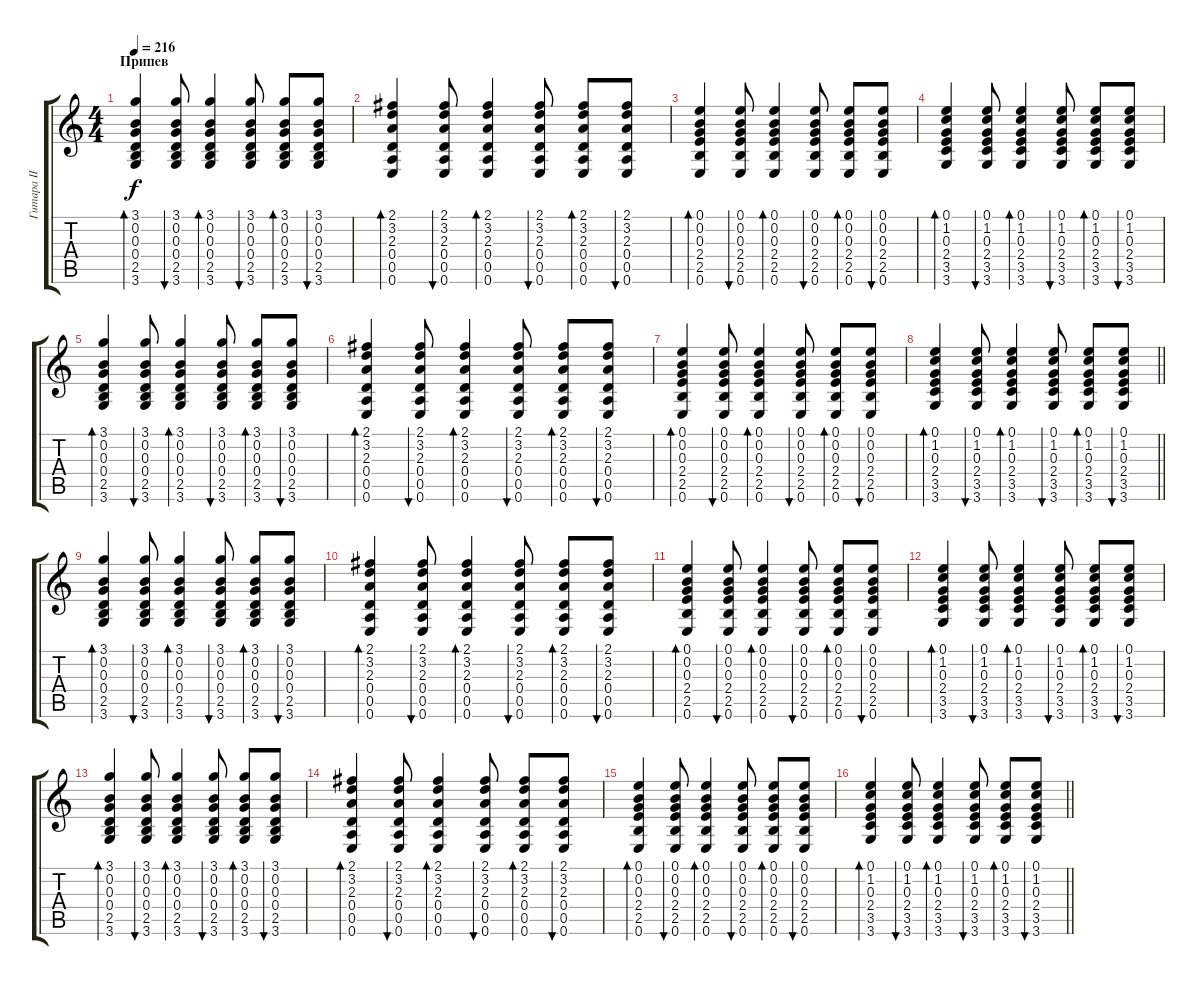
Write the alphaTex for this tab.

\track ("Гитара II" "Гитара II") {instrument electricguitarclean}
\staff {score tabs}
\tuning (E4 B3 G3 D3 A2 E2) {hide}
\ts (4 4)
\section ("" "Припев")
\tempo 216
\clef g2
\ks c
(3.1 0.2 0.3 0.4 2.5 3.6).4{bd 60 dy f} (3.1 0.2 0.3 0.4 2.5 3.6).8{bu 60} (3.1 0.2 0.3 0.4 2.5 3.6).4{bd 60} (3.1 0.2 0.3 0.4 2.5 3.6).8{bu 60} (3.1 0.2 0.3 0.4 2.5 3.6).8{bd 60} (3.1 0.2 0.3 0.4 2.5 3.6).8{bu 60} |
(2.1 3.2 2.3 0.4 0.5 0.6).4{bd 60} (2.1 3.2 2.3 0.4 0.5 0.6).8{bu 60} (2.1 3.2 2.3 0.4 0.5 0.6).4{bd 60} (2.1 3.2 2.3 0.4 0.5 0.6).8{bu 60} (2.1 3.2 2.3 0.4 0.5 0.6).8{bd 60} (2.1 3.2 2.3 0.4 0.5 0.6).8{bu 60} |
(0.1 0.2 0.3 2.4 2.5 0.6).4{bd 60} (0.1 0.2 0.3 2.4 2.5 0.6).8{bu 60} (0.1 0.2 0.3 2.4 2.5 0.6).4{bd 60} (0.1 0.2 0.3 2.4 2.5 0.6).8{bu 60} (0.1 0.2 0.3 2.4 2.5 0.6).8{bd 60} (0.1 0.2 0.3 2.4 2.5 0.6).8{bu 60} |
(0.1 1.2 0.3 2.4 3.5 3.6).4{bd 60} (0.1 1.2 0.3 2.4 3.5 3.6).8{bu 60} (0.1 1.2 0.3 2.4 3.5 3.6).4{bd 60} (0.1 1.2 0.3 2.4 3.5 3.6).8{bu 60} (0.1 1.2 0.3 2.4 3.5 3.6).8{bd 60} (0.1 1.2 0.3 2.4 3.5 3.6).8{bu 60} |
(3.1 0.2 0.3 0.4 2.5 3.6).4{bd 60} (3.1 0.2 0.3 0.4 2.5 3.6).8{bu 60} (3.1 0.2 0.3 0.4 2.5 3.6).4{bd 60} (3.1 0.2 0.3 0.4 2.5 3.6).8{bu 60} (3.1 0.2 0.3 0.4 2.5 3.6).8{bd 60} (3.1 0.2 0.3 0.4 2.5 3.6).8{bu 60} |
(2.1 3.2 2.3 0.4 0.5 0.6).4{bd 60} (2.1 3.2 2.3 0.4 0.5 0.6).8{bu 60} (2.1 3.2 2.3 0.4 0.5 0.6).4{bd 60} (2.1 3.2 2.3 0.4 0.5 0.6).8{bu 60} (2.1 3.2 2.3 0.4 0.5 0.6).8{bd 60} (2.1 3.2 2.3 0.4 0.5 0.6).8{bu 60} |
(0.1 0.2 0.3 2.4 2.5 0.6).4{bd 60} (0.1 0.2 0.3 2.4 2.5 0.6).8{bu 60} (0.1 0.2 0.3 2.4 2.5 0.6).4{bd 60} (0.1 0.2 0.3 2.4 2.5 0.6).8{bu 60} (0.1 0.2 0.3 2.4 2.5 0.6).8{bd 60} (0.1 0.2 0.3 2.4 2.5 0.6).8{bu 60} |
\barLineRight lightlight
(0.1 1.2 0.3 2.4 3.5 3.6).4{bd 60} (0.1 1.2 0.3 2.4 3.5 3.6).8{bu 60} (0.1 1.2 0.3 2.4 3.5 3.6).4{bd 60} (0.1 1.2 0.3 2.4 3.5 3.6).8{bu 60} (0.1 1.2 0.3 2.4 3.5 3.6).8{bd 60} (0.1 1.2 0.3 2.4 3.5 3.6).8{bu 60} |
(3.1 0.2 0.3 0.4 2.5 3.6).4{bd 60} (3.1 0.2 0.3 0.4 2.5 3.6).8{bu 60} (3.1 0.2 0.3 0.4 2.5 3.6).4{bd 60} (3.1 0.2 0.3 0.4 2.5 3.6).8{bu 60} (3.1 0.2 0.3 0.4 2.5 3.6).8{bd 60} (3.1 0.2 0.3 0.4 2.5 3.6).8{bu 60} |
(2.1 3.2 2.3 0.4 0.5 0.6).4{bd 60} (2.1 3.2 2.3 0.4 0.5 0.6).8{bu 60} (2.1 3.2 2.3 0.4 0.5 0.6).4{bd 60} (2.1 3.2 2.3 0.4 0.5 0.6).8{bu 60} (2.1 3.2 2.3 0.4 0.5 0.6).8{bd 60} (2.1 3.2 2.3 0.4 0.5 0.6).8{bu 60} |
(0.1 0.2 0.3 2.4 2.5 0.6).4{bd 60} (0.1 0.2 0.3 2.4 2.5 0.6).8{bu 60} (0.1 0.2 0.3 2.4 2.5 0.6).4{bd 60} (0.1 0.2 0.3 2.4 2.5 0.6).8{bu 60} (0.1 0.2 0.3 2.4 2.5 0.6).8{bd 60} (0.1 0.2 0.3 2.4 2.5 0.6).8{bu 60} |
(0.1 1.2 0.3 2.4 3.5 3.6).4{bd 60} (0.1 1.2 0.3 2.4 3.5 3.6).8{bu 60} (0.1 1.2 0.3 2.4 3.5 3.6).4{bd 60} (0.1 1.2 0.3 2.4 3.5 3.6).8{bu 60} (0.1 1.2 0.3 2.4 3.5 3.6).8{bd 60} (0.1 1.2 0.3 2.4 3.5 3.6).8{bu 60} |
(3.1 0.2 0.3 0.4 2.5 3.6).4{bd 60} (3.1 0.2 0.3 0.4 2.5 3.6).8{bu 60} (3.1 0.2 0.3 0.4 2.5 3.6).4{bd 60} (3.1 0.2 0.3 0.4 2.5 3.6).8{bu 60} (3.1 0.2 0.3 0.4 2.5 3.6).8{bd 60} (3.1 0.2 0.3 0.4 2.5 3.6).8{bu 60} |
(2.1 3.2 2.3 0.4 0.5 0.6).4{bd 60} (2.1 3.2 2.3 0.4 0.5 0.6).8{bu 60} (2.1 3.2 2.3 0.4 0.5 0.6).4{bd 60} (2.1 3.2 2.3 0.4 0.5 0.6).8{bu 60} (2.1 3.2 2.3 0.4 0.5 0.6).8{bd 60} (2.1 3.2 2.3 0.4 0.5 0.6).8{bu 60} |
(0.1 0.2 0.3 2.4 2.5 0.6).4{bd 60} (0.1 0.2 0.3 2.4 2.5 0.6).8{bu 60} (0.1 0.2 0.3 2.4 2.5 0.6).4{bd 60} (0.1 0.2 0.3 2.4 2.5 0.6).8{bu 60} (0.1 0.2 0.3 2.4 2.5 0.6).8{bd 60} (0.1 0.2 0.3 2.4 2.5 0.6).8{bu 60} |
\barLineRight lightlight
(0.1 1.2 0.3 2.4 3.5 3.6).4{bd 60} (0.1 1.2 0.3 2.4 3.5 3.6).8{bu 60} (0.1 1.2 0.3 2.4 3.5 3.6).4{bd 60} (0.1 1.2 0.3 2.4 3.5 3.6).8{bu 60} (0.1 1.2 0.3 2.4 3.5 3.6).8{bd 60} (0.1 1.2 0.3 2.4 3.5 3.6).8{bu 60}
